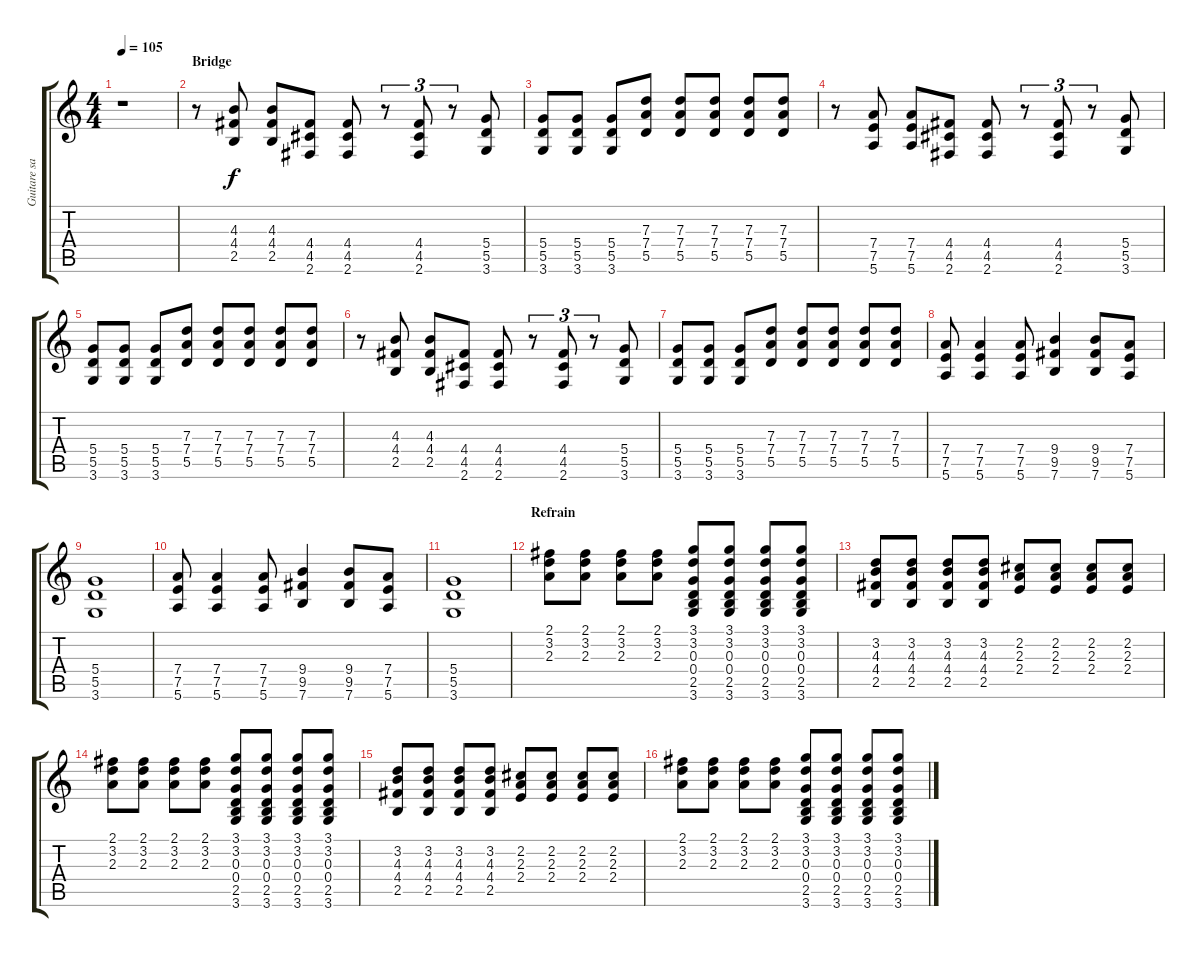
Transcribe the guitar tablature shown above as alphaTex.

\track ("Guitare saturée" "Guitare sa") {instrument overdrivenguitar}
\staff {score tabs}
\tuning (E4 B3 G3 D3 A2 E2) {hide}
\ts (4 4)
\tempo 105
\clef g2
\ks c
r.1{dy f} |
\section ("" "Bridge")
r.8 (4.3 4.4 2.5).8 (4.3 4.4 2.5).8 (4.4 4.5 2.6).8 (4.4 4.5 2.6).8 r.8{tu (3 2)} (4.4 4.5 2.6).8{tu (3 2)} r.8{tu (3 2)} (5.4 5.5 3.6).8 |
(5.4 5.5 3.6).8 (5.4 5.5 3.6).8 (5.4 5.5 3.6).8 (7.3 7.4 5.5).8 (7.3 7.4 5.5).8 (7.3 7.4 5.5).8 (7.3 7.4 5.5).8 (7.3 7.4 5.5).8 |
r.8 (7.4 7.5 5.6).8 (7.4 7.5 5.6).8 (4.4 4.5 2.6).8 (4.4 4.5 2.6).8 r.8{tu (3 2)} (4.4 4.5 2.6).8{tu (3 2)} r.8{tu (3 2)} (5.4 5.5 3.6).8 |
(5.4 5.5 3.6).8 (5.4 5.5 3.6).8 (5.4 5.5 3.6).8 (7.3 7.4 5.5).8 (7.3 7.4 5.5).8 (7.3 7.4 5.5).8 (7.3 7.4 5.5).8 (7.3 7.4 5.5).8 |
r.8 (4.3 4.4 2.5).8 (4.3 4.4 2.5).8 (4.4 4.5 2.6).8 (4.4 4.5 2.6).8 r.8{tu (3 2)} (4.4 4.5 2.6).8{tu (3 2)} r.8{tu (3 2)} (5.4 5.5 3.6).8 |
(5.4 5.5 3.6).8 (5.4 5.5 3.6).8 (5.4 5.5 3.6).8 (7.3 7.4 5.5).8 (7.3 7.4 5.5).8 (7.3 7.4 5.5).8 (7.3 7.4 5.5).8 (7.3 7.4 5.5).8 |
(7.4 7.5 5.6).8 (7.4 7.5 5.6).4 (7.4 7.5 5.6).8 (9.4 9.5 7.6).4 (9.4 9.5 7.6).8 (7.4 7.5 5.6).8 |
(5.4 5.5 3.6).1 |
(7.4 7.5 5.6).8 (7.4 7.5 5.6).4 (7.4 7.5 5.6).8 (9.4 9.5 7.6).4 (9.4 9.5 7.6).8 (7.4 7.5 5.6).8 |
(5.4 5.5 3.6).1 |
\section ("" "Refrain")
(2.1 3.2 2.3).8 (2.1 3.2 2.3).8 (2.1 3.2 2.3).8 (2.1 3.2 2.3).8 (3.1 3.2 0.3 0.4 2.5 3.6).8 (3.1 3.2 0.3 0.4 2.5 3.6).8 (3.1 3.2 0.3 0.4 2.5 3.6).8 (3.1 3.2 0.3 0.4 2.5 3.6).8 |
(3.2 4.3 4.4 2.5).8 (3.2 4.3 4.4 2.5).8 (3.2 4.3 4.4 2.5).8 (3.2 4.3 4.4 2.5).8 (2.2 2.3 2.4).8 (2.2 2.3 2.4).8 (2.2 2.3 2.4).8 (2.2 2.3 2.4).8 |
(2.1 3.2 2.3).8 (2.1 3.2 2.3).8 (2.1 3.2 2.3).8 (2.1 3.2 2.3).8 (3.1 3.2 0.3 0.4 2.5 3.6).8 (3.1 3.2 0.3 0.4 2.5 3.6).8 (3.1 3.2 0.3 0.4 2.5 3.6).8 (3.1 3.2 0.3 0.4 2.5 3.6).8 |
(3.2 4.3 4.4 2.5).8 (3.2 4.3 4.4 2.5).8 (3.2 4.3 4.4 2.5).8 (3.2 4.3 4.4 2.5).8 (2.2 2.3 2.4).8 (2.2 2.3 2.4).8 (2.2 2.3 2.4).8 (2.2 2.3 2.4).8 |
(2.1 3.2 2.3).8 (2.1 3.2 2.3).8 (2.1 3.2 2.3).8 (2.1 3.2 2.3).8 (3.1 3.2 0.3 0.4 2.5 3.6).8 (3.1 3.2 0.3 0.4 2.5 3.6).8 (3.1 3.2 0.3 0.4 2.5 3.6).8 (3.1 3.2 0.3 0.4 2.5 3.6).8
